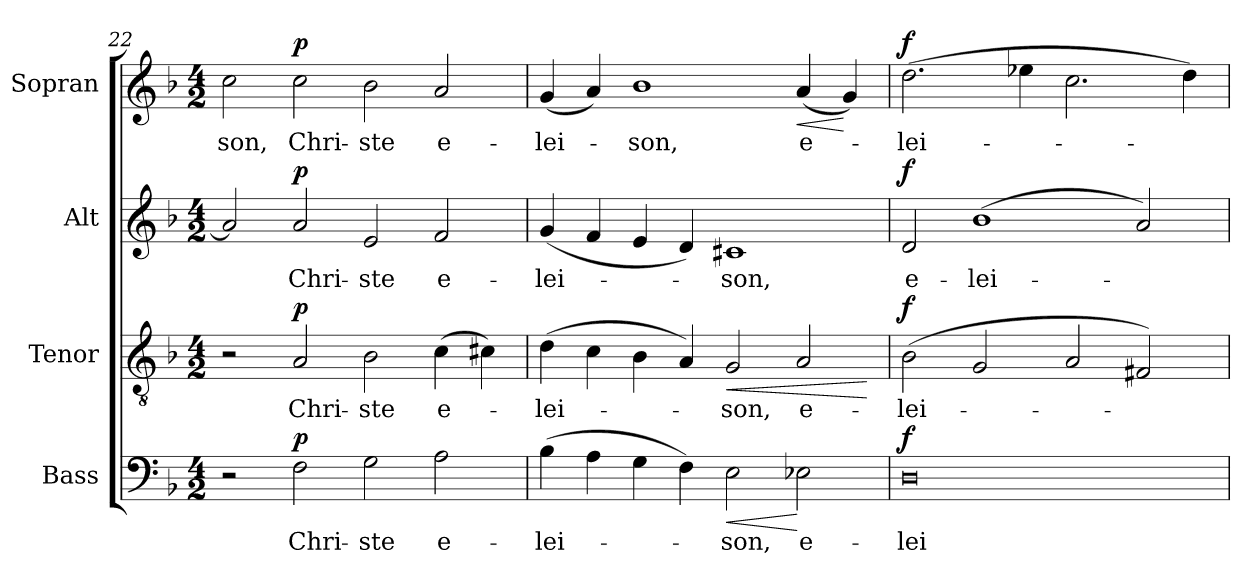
**kern	**text	**dynam	**kern	**text	**dynam	**kern	**text	**dynam	**kern	**text	**dynam
*part4	*part4	*part4	*part3	*part3	*part3	*part2	*part2	*part2	*part1	*part1	*part1
*staff4	*staff4	*staff4	*staff3	*staff3	*staff3	*staff2	*staff2	*staff2	*staff1	*staff1	*staff1
*I"Bass	*	*	*I"Tenor	*	*	*I"Alt	*	*	*I"Sopran	*	*
*I'B.	*	*	*I'T.	*	*	*I'A.	*	*	*I'S.	*	*
!!LO:LB:g=z
*clefF4	*	*	*clefGv2	*	*	*clefG2	*	*	*clefG2	*	*
*k[b-]	*	*	*k[b-]	*	*	*k[b-]	*	*	*k[b-]	*	*
*F:	*	*	*F:	*	*	*F:	*	*	*F:	*	*
*M4/2	*	*	*M4/2	*	*	*M4/2	*	*	*M4/2	*	*
=22	=22	=22	=22	=22	=22	=22	=22	=22	=22	=22	=22
!	!	!	!	!	!	!	!	!	!	!LO:LY:b	!
2r	.	.	2r	.	.	2a/]	.	.	2cc\	-son,	.
!	!LO:LY:b	!LO:DY:a	!	!LO:LY:b	!LO:DY:a	!	!LO:LY:b	!LO:DY:a	!	!LO:LY:b	!LO:DY:a
2F\	Chri-	p	2A/	Chri-	p	2a/	Chri-	p	2cc\	Chri-	p
!	!LO:LY:b	!	!	!LO:LY:b	!	!	!LO:LY:b	!	!	!LO:LY:b	!
2G\	-ste	.	2B-\	-ste	.	2e/	-ste	.	2b-\	-ste	.
!	!LO:LY:b	!	!	!LO:LY:b	!	!	!LO:LY:b	!	!	!LO:LY:b	!
2A\	e-	.	(>4c\	e-	.	2f/	e-	.	2a/	e-	.
.	.	.	4c#X\)	.	.	.	.	.	.	.	.
=23	=23	=23	=23	=23	=23	=23	=23	=23	=23	=23	=23
!	!LO:LY:b	!	!	!LO:LY:b	!	!	!LO:LY:b	!	!	!LO:LY:b	!
(>4B-\	-lei-	.	(>4d\	-lei-	.	(<4g/	-lei-	.	(<4g/	-lei-	.
4A\	.	.	4c\	.	.	4f/	.	.	4a/)	.	.
!	!	!	!	!	!	!	!	!	!	!LO:LY:b	!
4G\	.	.	4B-\	.	.	4e/	.	.	1b-	-son,	.
4F\)	.	.	4A/)	.	.	4d/)	.	.	.	.	.
!	!LO:LY:b	!LO:HP:b	!	!LO:LY:b	!LO:HP:b	!	!LO:LY:b	!	!	!	!
2E\	-son,	<	2G/	-son,	<	1c#X	-son,	.	.	.	.
!	!LO:LY:b	!	!	!LO:LY:b	!	!	!	!	!	!LO:LY:b	!LO:HP:b
2E-X\	e-	[	2A/	e-	.	.	.	.	(<4a/	e-	<
.	.	.	.	.	.	.	.	.	4g/)	.	[
.	.	.	.	.	[	.	.	.	.	.	.
=24	=24	=24	=24	=24	=24	=24	=24	=24	=24	=24	=24
!	!LO:LY:b	!LO:DY:a	!	!LO:LY:b	!LO:DY:a	!	!LO:LY:b	!LO:DY:a	!	!LO:LY:b	!LO:DY:a
0D	-lei-	f	(>2B-\	-lei-	f	2d/	e-	f	(>2.dd\	-lei-	f
!	!	!	!	!	!	!	!LO:LY:b	!	!	!	!
.	.	.	2G/	.	.	(>1b-	-lei-	.	.	.	.
.	.	.	.	.	.	.	.	.	4ee-X\	.	.
.	.	.	2A/	.	.	.	.	.	2.cc\	.	.
.	.	.	2F#X/)	.	.	2a/)	.	.	.	.	.
.	.	.	.	.	.	.	.	.	4dd\)	.	.
=	=	=	=	=	=	=	=	=	=	=	=
*-	*-	*-	*-	*-	*-	*-	*-	*-	*-	*-	*-
